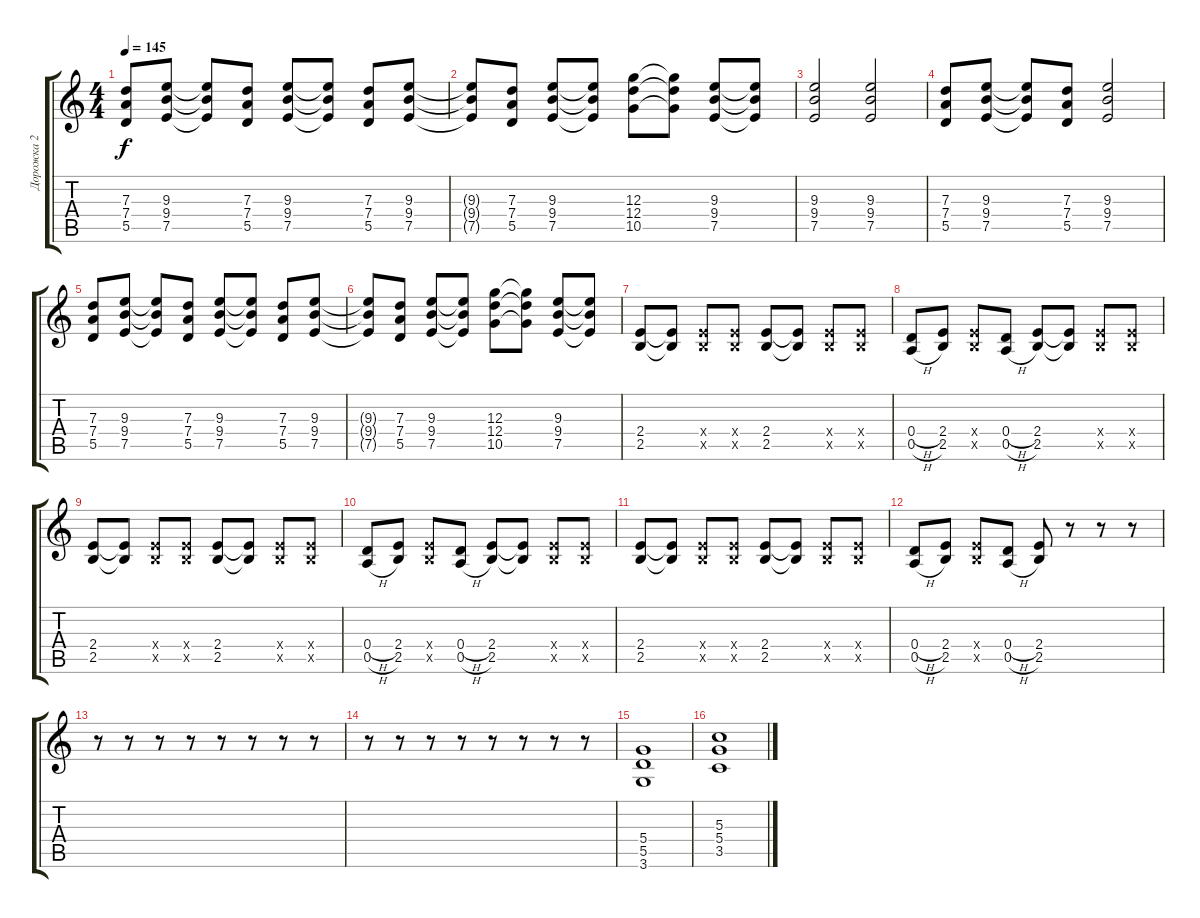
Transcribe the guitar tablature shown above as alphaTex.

\track ("Дорожка 2" "Дорожка 2") {instrument overdrivenguitar}
\staff {score tabs}
\tuning (E4 B3 G3 D3 A2 E2) {hide}
\ts (4 4)
\tempo 145
\clef g2
\ks c
(7.3 7.4 5.5).8{dy f} (9.3 9.4 7.5).8 (9.3{t} 9.4{t} 7.5{t}).8 (7.3 7.4 5.5).8 (9.3 9.4 7.5).8 (9.3{t} 9.4{t} 7.5{t}).8 (7.3 7.4 5.5).8 (9.3 9.4 7.5).8 |
(9.3{t} 9.4{t} 7.5{t}).8 (7.3 7.4 5.5).8 (9.3 9.4 7.5).8 (9.3{t} 9.4{t} 7.5{t}).8 (12.3 12.4 10.5).8 (12.3{t} 12.4{t} 10.5{t}).8 (9.3 9.4 7.5).8 (9.3{t} 9.4{t} 7.5{t}).8 |
(9.3 9.4 7.5).2 (9.3 9.4 7.5).2 |
(7.3 7.4 5.5).8 (9.3 9.4 7.5).8 (9.3{t} 9.4{t} 7.5{t}).8 (7.3 7.4 5.5).8 (9.3 9.4 7.5).2 |
(7.3 7.4 5.5).8 (9.3 9.4 7.5).8 (9.3{t} 9.4{t} 7.5{t}).8 (7.3 7.4 5.5).8 (9.3 9.4 7.5).8 (9.3{t} 9.4{t} 7.5{t}).8 (7.3 7.4 5.5).8 (9.3 9.4 7.5).8 |
(9.3{t} 9.4{t} 7.5{t}).8 (7.3 7.4 5.5).8 (9.3 9.4 7.5).8 (9.3{t} 9.4{t} 7.5{t}).8 (12.3 12.4 10.5).8 (12.3{t} 12.4{t} 10.5{t}).8 (9.3 9.4 7.5).8 (9.3{t} 9.4{t} 7.5{t}).8 |
(2.4 2.5).8 (2.4{t} 2.5{t}).8 (2.4{x} 2.5{x}).8 (2.4{x} 2.5{x}).8 (2.4 2.5).8 (2.4{t} 2.5{t}).8 (2.4{x} 2.5{x}).8 (2.4{x} 2.5{x}).8 |
(0.4{h} 0.5{h}).8 (2.4 2.5).8 (2.4{x} 2.5{x}).8 (0.4{h} 0.5{h}).8 (2.4 2.5).8 (2.4{t} 2.5{t}).8 (2.4{x} 2.5{x}).8 (2.4{x} 2.5{x}).8 |
(2.4 2.5).8 (2.4{t} 2.5{t}).8 (2.4{x} 2.5{x}).8 (2.4{x} 2.5{x}).8 (2.4 2.5).8 (2.4{t} 2.5{t}).8 (2.4{x} 2.5{x}).8 (2.4{x} 2.5{x}).8 |
(0.4{h} 0.5{h}).8 (2.4 2.5).8 (2.4{x} 2.5{x}).8 (0.4{h} 0.5{h}).8 (2.4 2.5).8 (2.4{t} 2.5{t}).8 (2.4{x} 2.5{x}).8 (2.4{x} 2.5{x}).8 |
(2.4 2.5).8 (2.4{t} 2.5{t}).8 (2.4{x} 2.5{x}).8 (2.4{x} 2.5{x}).8 (2.4 2.5).8 (2.4{t} 2.5{t}).8 (2.4{x} 2.5{x}).8 (2.4{x} 2.5{x}).8 |
(0.4{h} 0.5{h}).8 (2.4 2.5).8 (2.4{x} 2.5{x}).8 (0.4{h} 0.5{h}).8 (2.4 2.5).8 r.8 r.8 r.8 |
r.8 r.8 r.8 r.8 r.8 r.8 r.8 r.8 |
r.8 r.8 r.8 r.8 r.8 r.8 r.8 r.8 |
(5.4 5.5 3.6).1 |
(5.3 5.4 3.5).1
